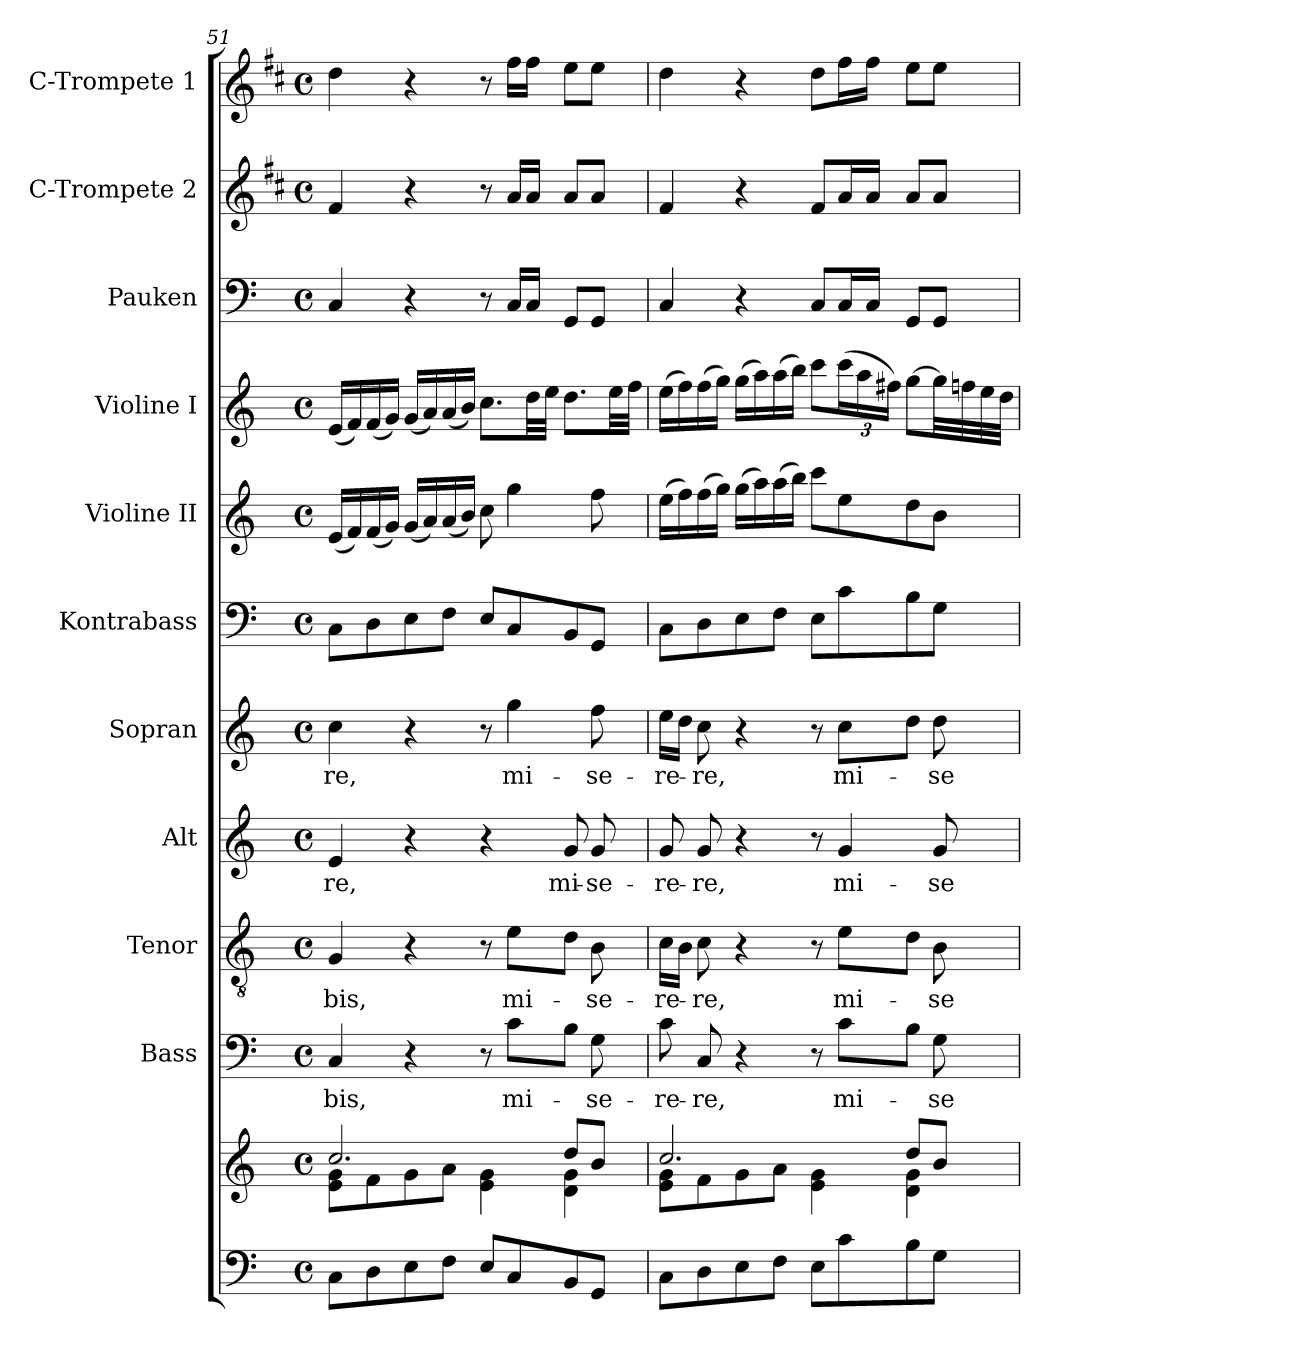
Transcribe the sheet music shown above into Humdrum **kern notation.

**kern	**kern	**kern	**text	**kern	**text	**kern	**text	**kern	**text	**kern	**kern	**kern	**kern	**kern	**kern
*part11	*part11	*part10	*part10	*part9	*part9	*part8	*part8	*part7	*part7	*part6	*part5	*part4	*part3	*part2	*part1
*staff12	*staff11	*staff10	*staff10	*staff9	*staff9	*staff8	*staff8	*staff7	*staff7	*staff6	*staff5	*staff4	*staff3	*staff2	*staff1
*	*	*I"Bass	*	*I"Tenor	*	*I"Alt	*	*I"Sopran	*	*I"Kontrabass	*I"Violine II	*I"Violine I	*I"Pauken	*I"C-Trompete 2	*I"C-Trompete 1
*	*	*I'B.	*	*I'T.	*	*I'A.	*	*I'S.	*	*I'Kb.	*I'Vl. II	*I'Vl. I	*I'Pk.	*I'C Trp. 2	*I'C Trp. 1
*clefF4	*clefG2	*clefF4	*	*clefGv2	*	*clefG2	*	*clefG2	*	*clefF4	*clefG2	*clefG2	*clefF4	*clefG2	*clefG2
*	*	*	*	*	*	*	*	*	*	*ITrd7c12	*	*	*	*ITrd1c2	*ITrd1c2
*k[]	*k[]	*k[]	*	*k[]	*	*k[]	*	*k[]	*	*k[]	*k[]	*k[]	*k[]	*k[]	*k[]
*C:	*C:	*C:	*	*C:	*	*C:	*	*C:	*	*C:	*C:	*C:	*C:	*C:	*C:
*M4/4	*M4/4	*M4/4	*	*M4/4	*	*M4/4	*	*M4/4	*	*M4/4	*M4/4	*M4/4	*M4/4	*M4/4	*M4/4
*met(c)	*met(c)	*met(c)	*	*met(c)	*	*met(c)	*	*met(c)	*	*met(c)	*met(c)	*met(c)	*met(c)	*met(c)	*met(c)
=51	=51	=51	=51	=51	=51	=51	=51	=51	=51	=51	=51	=51	=51	=51	=51
*	*^	*	*	*	*	*	*	*	*	*	*	*	*	*	*
!	!	!	!	!LO:LY:b	!	!LO:LY:b	!	!LO:LY:b	!	!LO:LY:b	!	!	!	!	!	!
8C\L	2.cc/	8e\ 8g\L	4C/	-bis,	4G/	-bis,	4e/	-re,	4cc\	-re,	8CC\L	(<16e/LL	(<16e/LL	4C/	4e/	4cc\
.	.	.	.	.	.	.	.	.	.	.	.	16f/)	16f/)	.	.	.
8D\	.	8f\	.	.	.	.	.	.	.	.	8DD\	(<16f/	(<16f/	.	.	.
.	.	.	.	.	.	.	.	.	.	.	.	16g/JJ)	16g/JJ)	.	.	.
8E\	.	8g\	4r	.	4r	.	4r	.	4r	.	8EE\	(<16g/LL	(<16g/LL	4r	4r	4r
.	.	.	.	.	.	.	.	.	.	.	.	16a/)	16a/)	.	.	.
8F\J	.	8a\J	.	.	.	.	.	.	.	.	8FF\J	(<16a/	(<16a/	.	.	.
.	.	.	.	.	.	.	.	.	.	.	.	16b/JJ)	16b/JJ)	.	.	.
8E/L	.	4e\ 4g\	8r	.	8r	.	4r	.	8r	.	8EE/L	8cc\	8.cc\L	8r	8r	8r
!	!	!	!	!LO:LY:b	!	!LO:LY:b	!	!	!	!LO:LY:b	!	!	!	!	!	!
8C/	.	.	8c\L	mi-	8e\L	mi-	.	.	4gg\	mi-	8CC/	4gg\	.	16C/LL	16g/LL	16ee\LL
.	.	.	.	.	.	.	.	.	.	.	.	.	32dd\LL	16C/JJ	16g/JJ	16ee\JJ
.	.	.	.	.	.	.	.	.	.	.	.	.	32ee\JJJ	.	.	.
!	!	!	!	!	!	!	!	!LO:LY:b	!	!	!	!	!	!	!	!
8BB/	8dd/L	4d\ 4g\	8B\J	.	8d\J	.	8g/	mi-	.	.	8BBB/	.	8.dd\L	8GG/L	8g/L	8dd\L
!	!	!	!	!LO:LY:b	!	!LO:LY:b	!	!LO:LY:b	!	!LO:LY:b	!	!	!	!	!	!
8GG/J	8b/J	.	8G\	-se-	8B\	-se-	8g/	-se-	8ff\	-se-	8GGG/J	8ff\	.	8GG/J	8g/J	8dd\J
.	.	.	.	.	.	.	.	.	.	.	.	.	32ee\LL	.	.	.
.	.	.	.	.	.	.	.	.	.	.	.	.	32ff\JJJ	.	.	.
!!LO:PB:g=z
=52	=52	=52	=52	=52	=52	=52	=52	=52	=52	=52	=52	=52	=52	=52	=52	=52
!	!	!	!	!LO:LY:b	!	!LO:LY:b	!	!LO:LY:b	!	!LO:LY:b	!	!	!	!	!	!
8C\L	2.cc/	8e\ 8g\L	8c\	-re-	16c\LL	-re-	8g/	-re-	16ee\LL	-re-	8CC\L	(>16ee\LL	(>16ee\LL	4C/	4e/	4cc\
.	.	.	.	.	16B\JJ	.	.	.	16dd\JJ	.	.	16ff\)	16ff\)	.	.	.
!	!	!	!	!LO:LY:b	!	!LO:LY:b	!	!LO:LY:b	!	!LO:LY:b	!	!	!	!	!	!
8D\	.	8f\	8C/	-re,	8c\	-re,	8g/	-re,	8cc\	-re,	8DD\	(>16ff\	(>16ff\	.	.	.
.	.	.	.	.	.	.	.	.	.	.	.	16gg\JJ)	16gg\JJ)	.	.	.
8E\	.	8g\	4r	.	4r	.	4r	.	4r	.	8EE\	(>16gg\LL	(>16gg\LL	4r	4r	4r
.	.	.	.	.	.	.	.	.	.	.	.	16aa\)	16aa\)	.	.	.
8F\J	.	8a\J	.	.	.	.	.	.	.	.	8FF\J	(>16aa\	(>16aa\	.	.	.
.	.	.	.	.	.	.	.	.	.	.	.	16bb\JJ)	16bb\JJ)	.	.	.
8E\L	.	4e\ 4g\	8r	.	8r	.	8r	.	8r	.	8EE\L	8ccc\L	8ccc\L	8C/L	8e/L	8cc\L
!	!	!	!	!LO:LY:b	!	!LO:LY:b	!	!LO:LY:b	!	!LO:LY:b	!	!	!	!	!	!
8c\	.	.	8c\L	mi-	8e\L	mi-	4g/	mi-	8cc\L	mi-	8C\	8ee\	(>24ccc\L	16C/L	16g/L	16ee\L
.	.	.	.	.	.	.	.	.	.	.	.	.	24aa\	.	.	.
.	.	.	.	.	.	.	.	.	.	.	.	.	.	16C/JJ	16g/JJ	16ee\JJ
.	.	.	.	.	.	.	.	.	.	.	.	.	24ff#X\JJ)	.	.	.
8B\	8dd/L	4d\ 4g\	8B\J	.	8d\J	.	.	.	8dd\J	.	8BB\	8dd\	[8gg\L	8GG/L	8g/L	8dd\L
!	!	!	!	!LO:LY:b	!	!LO:LY:b	!	!LO:LY:b	!	!LO:LY:b	!	!	!	!	!	!
8G\J	8b/J	.	8G\	-se-	8B\	-se-	8g/	-se-	8dd\	-se-	8GG\J	8b\J	32gg\LL]	8GG/J	8g/J	8dd\J
.	.	.	.	.	.	.	.	.	.	.	.	.	32ffn\	.	.	.
.	.	.	.	.	.	.	.	.	.	.	.	.	32ee\	.	.	.
.	.	.	.	.	.	.	.	.	.	.	.	.	32dd\JJJ	.	.	.
*	*v	*v	*	*	*	*	*	*	*	*	*	*	*	*	*	*
=	=	=	=	=	=	=	=	=	=	=	=	=	=	=	=
*-	*-	*-	*-	*-	*-	*-	*-	*-	*-	*-	*-	*-	*-	*-	*-
